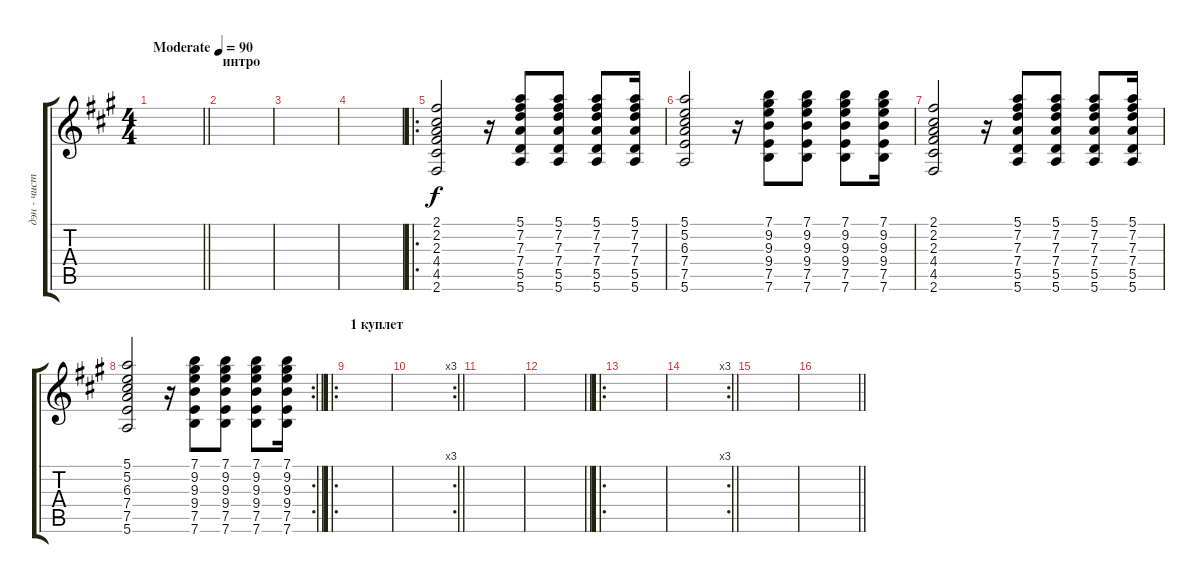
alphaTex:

\track ("дэн - чистый" "дэн - чист") {instrument electricguitarjazz}
\staff {score tabs}
\tuning (E4 B3 G3 D3 A2 E2) {hide}
\ts (4 4)
\tempo (90 "Moderate")
\clef g2
\barLineRight lightlight
\ks f#minor
|
\section ("" "интро")
|
|
|
\ro
(2.1 2.2 2.3 4.4 4.5 2.6).2 r.16 (5.1 7.2 7.3 7.4 5.5 5.6).8 (5.1 7.2 7.3 7.4 5.5 5.6).8 (5.1 7.2 7.3 7.4 5.5 5.6).8 (5.1 7.2 7.3 7.4 5.5 5.6).16 |
(5.1 5.2 6.3 7.4 7.5 5.6).2 r.16 (7.1 9.2 9.3 9.4 7.5 7.6).8 (7.1 9.2 9.3 9.4 7.5 7.6).8 (7.1 9.2 9.3 9.4 7.5 7.6).8 (7.1 9.2 9.3 9.4 7.5 7.6).16 |
(2.1 2.2 2.3 4.4 4.5 2.6).2 r.16 (5.1 7.2 7.3 7.4 5.5 5.6).8 (5.1 7.2 7.3 7.4 5.5 5.6).8 (5.1 7.2 7.3 7.4 5.5 5.6).8 (5.1 7.2 7.3 7.4 5.5 5.6).16 |
\rc 2
\barLineRight lightlight
(5.1 5.2 6.3 7.4 7.5 5.6).2 r.16 (7.1 9.2 9.3 9.4 7.5 7.6).8 (7.1 9.2 9.3 9.4 7.5 7.6).8 (7.1 9.2 9.3 9.4 7.5 7.6).8 (7.1 9.2 9.3 9.4 7.5 7.6).16 |
\ro
\section ("" "1 куплет")
|
\rc 3
\barLineRight lightlight
|
|
\barLineRight lightlight
|
\ro
|
\rc 3
\barLineRight lightlight
|
|
\barLineRight lightlight
